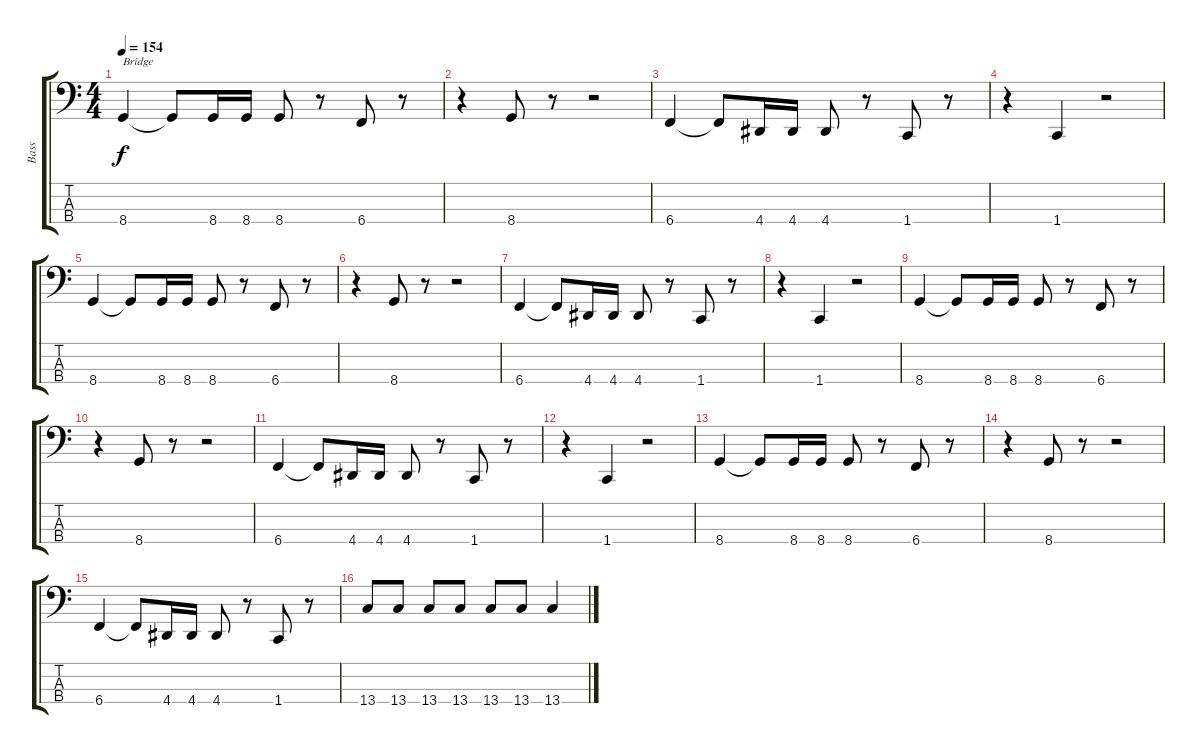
\track ("Bass" "Bass") {instrument slapbass2}
\staff {score tabs}
\tuning (E2 B1 Gb1 B0) {hide}
\ts (4 4)
\tempo 154
\clef f4
\ks c
8.4.4{txt "Bridge" dy f} 8.4{t}.8 8.4.16 8.4.16 8.4.8 r.8 6.4.8 r.8 |
r.4 8.4.8 r.8 r.2 |
6.4.4 6.4{t}.8 4.4.16 4.4.16 4.4.8 r.8 1.4.8 r.8 |
r.4 1.4.4 r.2 |
8.4.4 8.4{t}.8 8.4.16 8.4.16 8.4.8 r.8 6.4.8 r.8 |
r.4 8.4.8 r.8 r.2 |
6.4.4 6.4{t}.8 4.4.16 4.4.16 4.4.8 r.8 1.4.8 r.8 |
r.4 1.4.4 r.2 |
8.4.4 8.4{t}.8 8.4.16 8.4.16 8.4.8 r.8 6.4.8 r.8 |
r.4 8.4.8 r.8 r.2 |
6.4.4 6.4{t}.8 4.4.16 4.4.16 4.4.8 r.8 1.4.8 r.8 |
r.4 1.4.4 r.2 |
8.4.4 8.4{t}.8 8.4.16 8.4.16 8.4.8 r.8 6.4.8 r.8 |
r.4 8.4.8 r.8 r.2 |
6.4.4 6.4{t}.8 4.4.16 4.4.16 4.4.8 r.8 1.4.8 r.8 |
13.4.8 13.4.8 13.4.8 13.4.8 13.4.8 13.4.8 13.4{ss}.4
